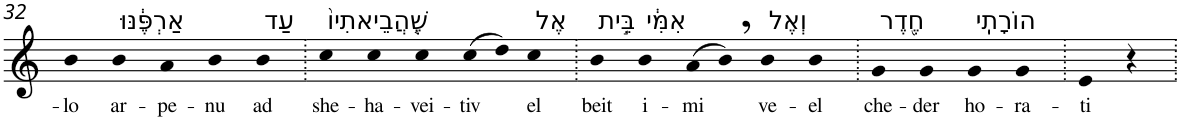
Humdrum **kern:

**kern	**text
*part1	*part1
*staff1	*staff1
*I"Piano	*
*I'Pno	*
!!LO:PB:g=z
*clefG2	*
*k[]	*
=32	=32
!	!LO:LY:b
4b	-lo
!LO:TX:a:t=אַרְפֶּ֔נּוּ	!
!	!LO:LY:b
4b	ar-
!	!LO:LY:b
4a	-pe-
!	!LO:LY:b
4b	-nu
!LO:TX:a:t=עַד	!
!	!LO:LY:b
4b	ad
=33.	=33.
!LO:TX:a:t=שֶׁ֤הֲבֵיאתִיו֙	!
!	!LO:LY:b
4cc	she-
!	!LO:LY:b
4cc	-ha-
!	!LO:LY:b
4cc	-vei-
!	!LO:LY:b
(>8cc	-tiv
8dd)	.
!LO:TX:a:t=אֶל	!
!	!LO:LY:b
4cc	el
=34.	=34.
!LO:TX:a:t=בֵּ֣ית	!
!	!LO:LY:b
4b	beit
!LO:TX:a:t=אִמִּ֔י	!
!	!LO:LY:b
4b	i-
!	!LO:LY:b
(>8a	-mi
8b,)	.
!LO:TX:a:t=וְאֶל	!
!	!LO:LY:b
4b	ve-
!	!LO:LY:b
4b	-el
=35.	=35.
!LO:TX:a:t=חֶ֖דֶר	!
!	!LO:LY:b
4g	che-
!	!LO:LY:b
4g	-der
!LO:TX:a:t=הוֹרָתִֽי	!
!	!LO:LY:b
4g	ho-
!	!LO:LY:b
4g	-ra-
=36.	=36.
!	!LO:LY:b
4e	-ti
4r	.
=.	=.
*-	*-
